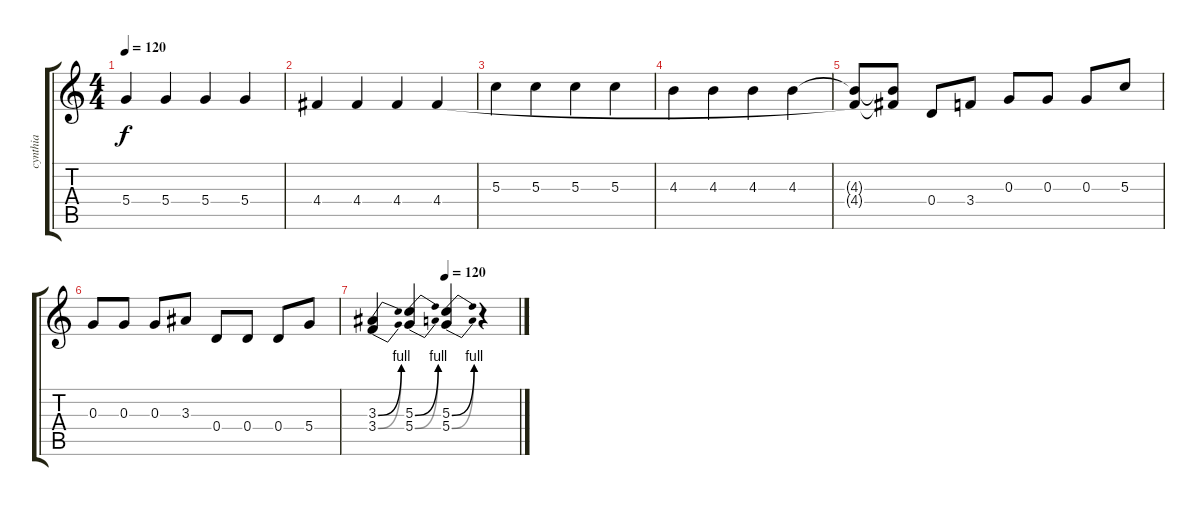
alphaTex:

\track ("cynthia" "cynthia") {instrument acousticguitarsteel}
\staff {score tabs}
\tuning (E4 B3 G3 D3 A2 E2) {hide}
\ts (4 4)
\tempo 120
\clef g2
\ks c
5.4.4{dy f} 5.4.4 5.4.4 5.4.4 |
4.4.4 4.4.4 4.4.4 4.4.4 |
5.3.4 5.3.4 5.3.4 5.3.4 |
4.3.4 4.3.4 4.3.4 4.3.4 |
(4.3{t} 4.4{t}).8 (4.3{t} 4.4{t}).8 0.4.8 3.4.8 0.3.8 0.3.8 0.3.8 5.3.8 |
0.3.8 0.3.8 0.3.8 3.3.8 0.4.8 0.4.8 0.4.8 5.4.8 |
\tempo (120 0.5)
(3.3{be (bend 0 0 60 4)} 3.4{be (bend 0 0 60 4)}).4 (5.3{be (bend 0 0 60 4)} 5.4{be (bend 0 0 60 4)}).4 (5.3{be (bend 0 0 60 4)} 5.4{be (bend 0 0 60 4)}).4 r.4
